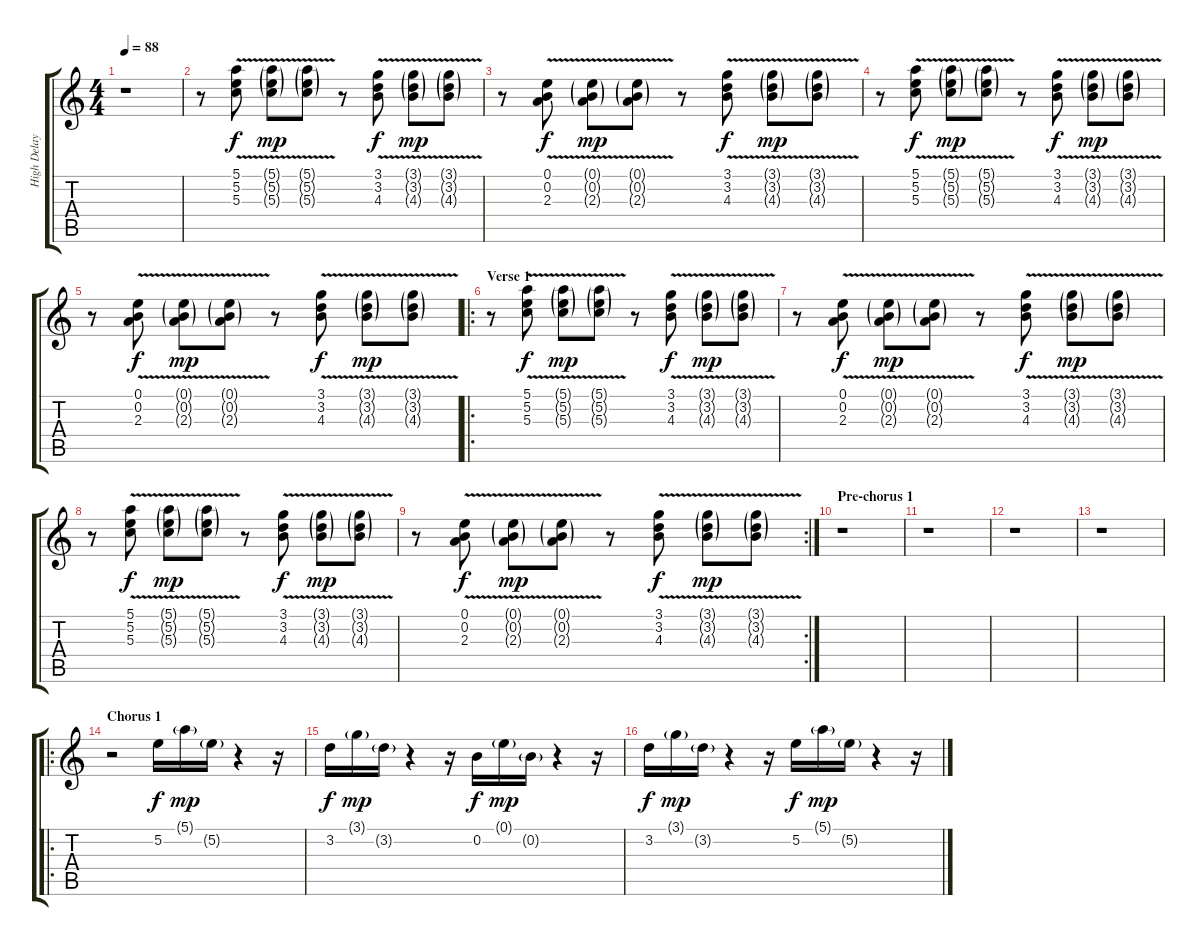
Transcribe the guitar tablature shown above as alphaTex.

\track ("High Delay" "High Delay") {instrument overdrivenguitar}
\staff {score tabs}
\tuning (E4 B3 G3 D3 A2 E2) {hide}
\ts (4 4)
\tempo 88
\clef g2
\ks c
r.1{dy f instrument overdrivenguitar} |
r.8 (5.1{v} 5.2{v} 5.3{v}).8 (5.1{v g} 5.2{v g} 5.3{v g}).8{dy mp} (5.1{v g} 5.2{v g} 5.3{v g}).8 r.8 (3.1{v} 3.2{v} 4.3{v}).8{dy f} (3.1{v g} 3.2{v g} 4.3{v g}).8{dy mp} (3.1{v g} 3.2{v g} 4.3{v g}).8 |
r.8 (0.1{v} 0.2{v} 2.3{v}).8{dy f} (0.1{v g} 0.2{v g} 2.3{v g}).8{dy mp} (0.1{v g} 0.2{v g} 2.3{v g}).8 r.8 (3.1{v} 3.2{v} 4.3{v}).8{dy f} (3.1{v g} 3.2{v g} 4.3{v g}).8{dy mp} (3.1{v g} 3.2{v g} 4.3{v g}).8 |
r.8 (5.1{v} 5.2{v} 5.3{v}).8{dy f} (5.1{v g} 5.2{v g} 5.3{v g}).8{dy mp} (5.1{v g} 5.2{v g} 5.3{v g}).8 r.8 (3.1{v} 3.2{v} 4.3{v}).8{dy f} (3.1{v g} 3.2{v g} 4.3{v g}).8{dy mp} (3.1{v g} 3.2{v g} 4.3{v g}).8 |
r.8 (0.1{v} 0.2{v} 2.3{v}).8{dy f} (0.1{v g} 0.2{v g} 2.3{v g}).8{dy mp} (0.1{v g} 0.2{v g} 2.3{v g}).8 r.8 (3.1{v} 3.2{v} 4.3{v}).8{dy f} (3.1{v g} 3.2{v g} 4.3{v g}).8{dy mp} (3.1{v g} 3.2{v g} 4.3{v g}).8 |
\ro
\section ("" "Verse 1")
r.8{instrument electricguitarclean} (5.1{v} 5.2{v} 5.3{v}).8{dy f} (5.1{v g} 5.2{v g} 5.3{v g}).8{dy mp} (5.1{v g} 5.2{v g} 5.3{v g}).8 r.8 (3.1{v} 3.2{v} 4.3{v}).8{dy f} (3.1{v g} 3.2{v g} 4.3{v g}).8{dy mp} (3.1{v g} 3.2{v g} 4.3{v g}).8 |
r.8 (0.1{v} 0.2{v} 2.3{v}).8{dy f} (0.1{v g} 0.2{v g} 2.3{v g}).8{dy mp} (0.1{v g} 0.2{v g} 2.3{v g}).8 r.8 (3.1{v} 3.2{v} 4.3{v}).8{dy f} (3.1{v g} 3.2{v g} 4.3{v g}).8{dy mp} (3.1{v g} 3.2{v g} 4.3{v g}).8 |
r.8 (5.1{v} 5.2{v} 5.3{v}).8{dy f} (5.1{v g} 5.2{v g} 5.3{v g}).8{dy mp} (5.1{v g} 5.2{v g} 5.3{v g}).8 r.8 (3.1{v} 3.2{v} 4.3{v}).8{dy f} (3.1{v g} 3.2{v g} 4.3{v g}).8{dy mp} (3.1{v g} 3.2{v g} 4.3{v g}).8 |
\rc 2
r.8 (0.1{v} 0.2{v} 2.3{v}).8{dy f} (0.1{v g} 0.2{v g} 2.3{v g}).8{dy mp} (0.1{v g} 0.2{v g} 2.3{v g}).8 r.8 (3.1{v} 3.2{v} 4.3{v}).8{dy f} (3.1{v g} 3.2{v g} 4.3{v g}).8{dy mp} (3.1{v g} 3.2{v g} 4.3{v g}).8 |
\section ("" "Pre-chorus 1")
r.1 |
r.1 |
r.1 |
r.1 |
\ro
\section ("" "Chorus 1")
r.2 5.2.16{dy f} 5.1{g}.16{dy mp} 5.2{g}.16 r.4 r.16 |
3.2.16{dy f} 3.1{g}.16{dy mp} 3.2{g}.16 r.4 r.16 0.2.16{dy f} 0.1{g}.16{dy mp} 0.2{g}.16 r.4 r.16 |
3.2.16{dy f} 3.1{g}.16{dy mp} 3.2{g}.16 r.4 r.16 5.2.16{dy f} 5.1{g}.16{dy mp} 5.2{g}.16 r.4 r.16
